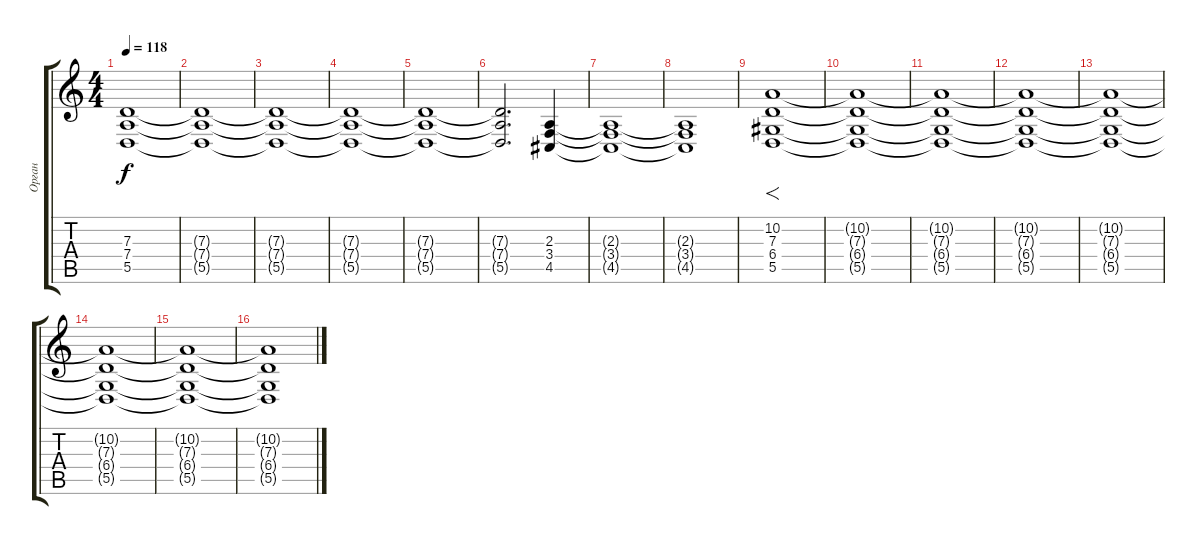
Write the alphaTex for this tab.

\track ("Орган" "Орган") {instrument rockorgan}
\staff {score tabs}
\tuning (E4 B3 G3 D3 A2 E2) {hide}
\ts (4 4)
\tempo 118
\clef g2
\ks c
(7.3{t} 7.4{t} 5.5{t}).1{dy f} |
(7.3{t} 7.4{t} 5.5{t}).1 |
(7.3{t} 7.4{t} 5.5{t}).1 |
(7.3{t} 7.4{t} 5.5{t}).1 |
(7.3{t} 7.4{t} 5.5{t}).1 |
(7.3{t} 7.4{t} 5.5{t}).2{d} (2.3 3.4 4.5).4 |
(2.3{t} 3.4{t} 4.5{t}).1{volume 2} |
(2.3{t} 3.4{t} 4.5{t}).1 |
(10.2 7.3 6.4 5.5).1{f volume 8} |
(10.2{t} 7.3{t} 6.4{t} 5.5{t}).1 |
(10.2{t} 7.3{t} 6.4{t} 5.5{t}).1 |
(10.2{t} 7.3{t} 6.4{t} 5.5{t}).1 |
(10.2{t} 7.3{t} 6.4{t} 5.5{t}).1{volume 0} |
(10.2{t} 7.3{t} 6.4{t} 5.5{t}).1 |
(10.2{t} 7.3{t} 6.4{t} 5.5{t}).1 |
(10.2{t} 7.3{t} 6.4{t} 5.5{t}).1
